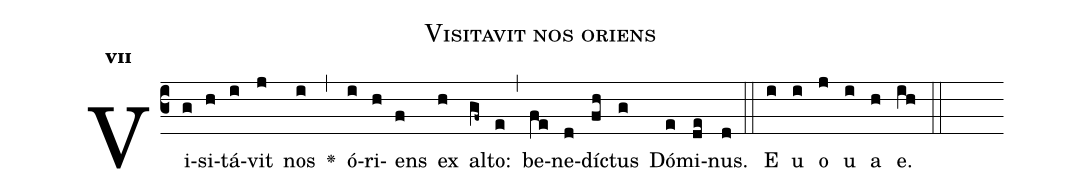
name:Visitavit nos oriens;
office-part:Antiphona;
mode:7;
%%
initial-style: 1;
name: Visitavit nos oriens
book: Antiphonae & Responsoria/Tomus I, p. 122;
occasion: In die 5 Ianuarii;
office-part: Laudes Ant E;
user-notes: ;
commentary: ;
annotation: 7c2;
centering-scheme: english;
fontsize: 12;
font: OFLSortsMillGoudy;
height: 11;
width: 4.5;
%%
(c3)Vi(g)si(h)tá(i)vit(j) nos(i) <v>\greheightstar</v>(,) ó(i)ri(h)ens(f) ex(h) al(gf~)to:(e) (,) be(fe)ne(d)dí(fh)ctus(g) Dó(e)mi(de)nus.(d) (::)
E(i) u(i) o(j) u(i) a(h) e.(ih) (::)
